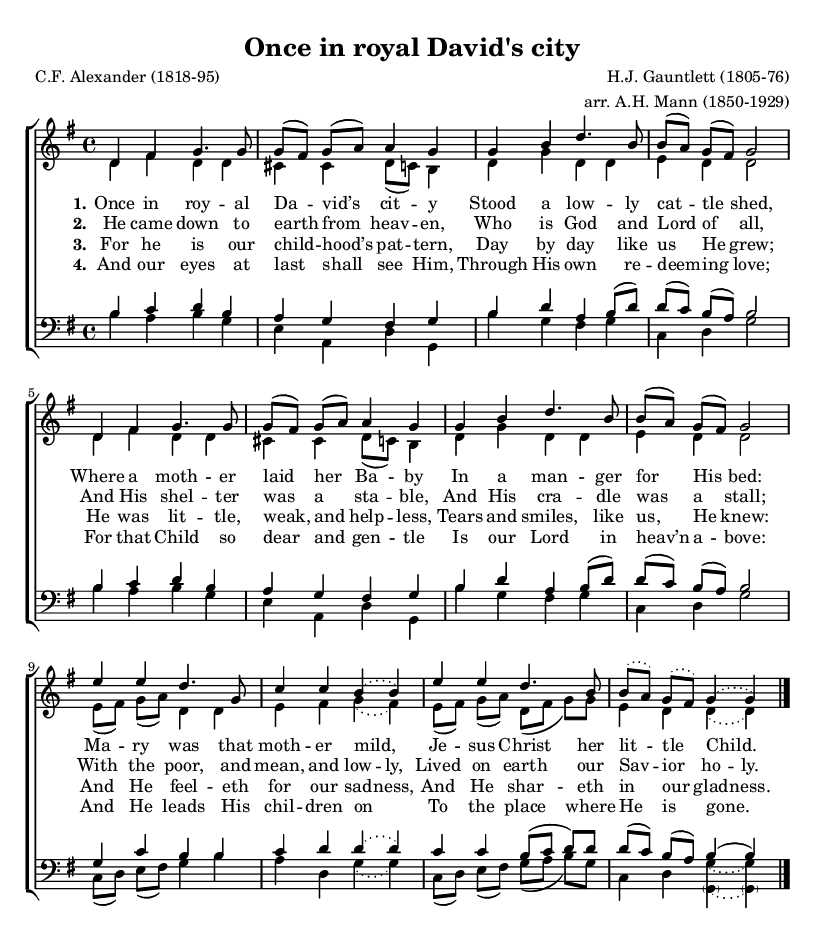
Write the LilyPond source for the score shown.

\version "2.14.2"
\header {
  filename = "once_in_royal.ly"
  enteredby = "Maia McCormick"
  composer = "H.J. Gauntlett (1805-76)"
  arranger = "arr. A.H. Mann (1850-1929)"
  poet = "C.F. Alexander (1818-95)"
  title = "Once in royal David's city"
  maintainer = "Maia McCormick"
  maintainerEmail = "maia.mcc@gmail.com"
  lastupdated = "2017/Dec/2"
}
\include "header.ly"
global = {
  \preamble
  \key g \major
  \time 4/4
  \set Timing.beamExceptions = #'()
  \set Timing.baseMoment = #(ly:make-moment 1/4)
}

sop = \context Voice = "sop" {
  \relative c' {
    \voiceOne
    \repeat unfold 2 {
      d4 fis g4. g8 | g( fis) g( a) a4 g |
      g b d4. b8 | b( a) g( fis) g2 |
    }

    \slurDotted
    e'4 e d4. g,8 | c4 c b4( b) |
    e e d4. b8 | b( a) g( fis) g4( g) \bar "|."
  }
}

alto = \context Voice = "alto" {
  \relative c' {
    \voiceTwo
    \repeat unfold 2 {
      d4 fis d d | cis cis d8( c) b4 |
      d g d d | e d d2 |
    }

  e8( fis) g( a) d,4 d  | \slurDotted e fis g( fis) |
  \slurSolid
  e8( fis) g( a) d,( fis g) g | \slurDotted e4 d d( d) |
  }
}

tenor = \context Voice = "tenor" {
  \relative c' {
    \voiceOne
    \repeat unfold 2 {
      b4 c d b | a g fis g |
      b d a b8( d) | d( c) b( a) b2 |
    }

    \slurDotted
    g4 c b b | c d d( d) |
    \slurSolid
    c c b8( c d) d | d( c) b( a) b4( b) |
  }
}

bass = \context Voice = "bass" {
  \relative c' {
    \voiceTwo
    \repeat unfold 2 {
      b4 a b g | e a, d g, |
      b' g fis g | c, d g2 |
    }

  c,8( d) e( fis) g4 b  | \slurDotted a d, g( g) |
  \slurSolid
  c,8( d) e( fis) g( a b) g | \tieDotted c,4 d <<g~ \parenthesize g,~>> <<\parenthesize g g'>> |
  }
}

stanzaa = \lyricmode {
  Once in roy -- al Da -- vid’s cit -- y
  Stood a low -- ly cat -- tle shed,
  Where a moth -- er laid her Ba -- by
  In a man -- ger for His bed:

  Ma -- ry was that moth -- er mild,
  Je -- sus Christ her lit -- tle Child.
}
stanzab = \lyricmode {
  He came down to earth from heav -- en,
  Who is God and Lord of all,
  And His shel -- ter was a sta -- ble,
  And His cra -- dle was a stall;

  \set ignoreMelismata = ##t
  With the poor, and mean, and low -- ly,
  Lived on earth our
  \unset ignoreMelismata Sav -- ior
  \set ignoreMelismata = ##t ho -- ly.
}
stanzac = \lyricmode {
  For he is our child -- hood’s pat -- tern,
  Day by day like us He grew;
  He was lit -- tle, weak, and help -- less,
  Tears and smiles, like us, He knew:

  \set ignoreMelismata = ##t
  And He feel -- eth for our sad -- ness,
  And He shar -- eth
  \unset ignoreMelismata in our
  \set ignoreMelismata = ##t glad -- ness.
}
stanzad = \lyricmode {
  And our eyes at last shall see Him,
  Through His own re -- deem -- ing love;
  For that Child so dear and gen -- tle
  Is our Lord in heav’n a -- bove:

  And He leads His chil -- dren on
  To the place where He is gone.
}

\score {
  \context ChoirStaff <<
    \unset ChoirStaff.melismaBusyProperties
    \context Staff ="upper"  { \clef "G" <<
      \global
      \sop
      \alto
    >>}

    \lyricsto "sop" \context Lyrics = "stanza-1" {
      \set stanza = "1."
      \stanzaa }
    \lyricsto "sop" \context Lyrics = "stanza-2" {
      \set stanza = "2."
      \stanzab }
    \lyricsto "sop" \context Lyrics = "stanza-3" {
      \set stanza = "3."
      \stanzac }
    \lyricsto "sop" \context Lyrics = "stanza-4" {
      \set stanza = "4."
      \stanzad }
    %	\lyricsto "sop" \context Lyrics = "stanza-6" {
    %		\set stanza = "6."
    %			\stanzaf }
    \context Staff = "lower"  { \clef "F"<<
      \global
      \tenor
      \bass
    >>}
  >>
}
